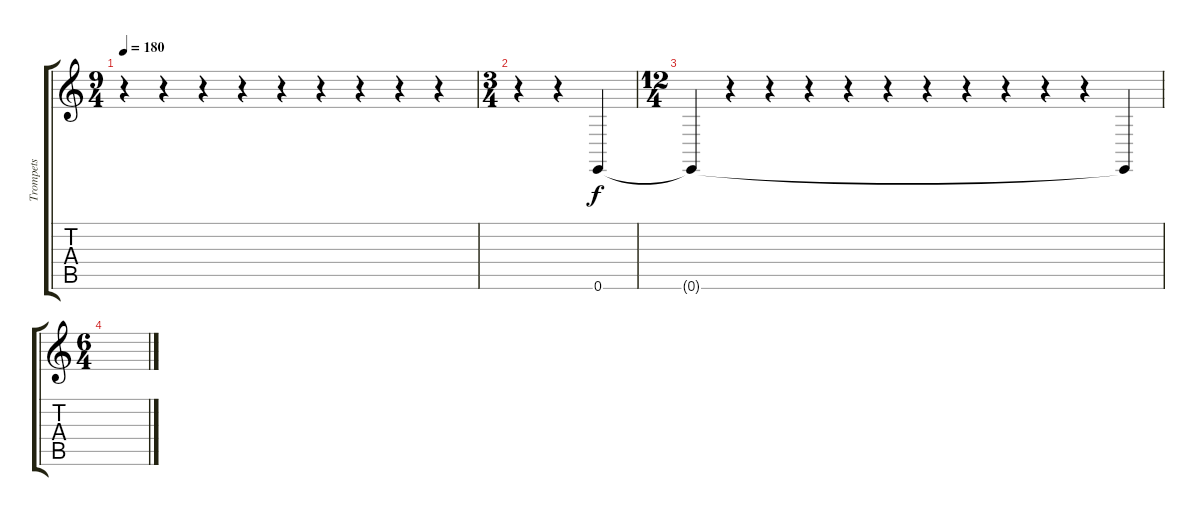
\track ("Trompets" "Trompets") {instrument trumpet}
\staff {score tabs}
\tuning (E4 B3 G3 D3 A2 E2) {hide}
\ts (9 4)
\tempo 180
\clef g2
\ks c
r.4{dy f} r.4 r.4 r.4 r.4 r.4 r.4 r.4 r.4 |
\ts (3 4)
r.4 r.4 0.6.4{volume 8 instrument frenchhorn} |
\ts (12 4)
0.6{t}.4 r.4 r.4{volume 10 instrument frenchhorn} r.4{volume 11 instrument frenchhorn} r.4{volume 11 instrument frenchhorn} r.4{volume 11 instrument frenchhorn} r.4{volume 12 instrument frenchhorn} r.4{volume 12 instrument frenchhorn} r.4{volume 13 instrument frenchhorn} r.4{volume 14 instrument frenchhorn} r.4{volume 15 instrument frenchhorn} 0.6{t}.4 |
\ts (6 4)
